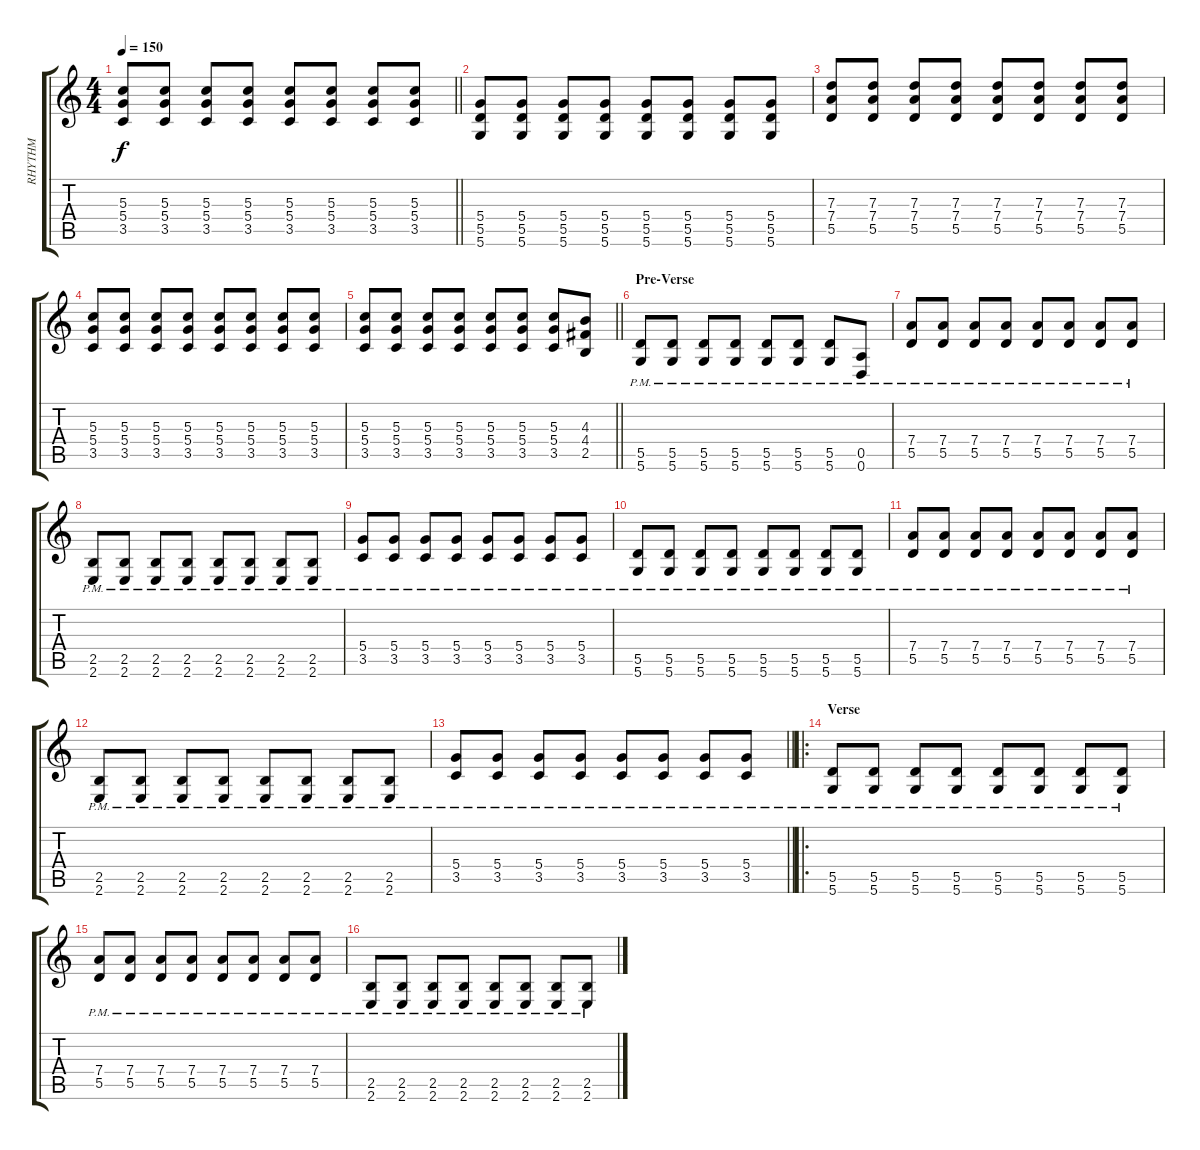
\track ("RHYTHM" "RHYTHM") {instrument distortionguitar}
\staff {score tabs}
\tuning (E4 B3 G3 D3 A2 D2) {hide}
\ts (4 4)
\tempo 150
\clef g2
\barLineRight lightlight
\ks c
(5.3 5.4 3.5).8{dy f} (5.3 5.4 3.5).8 (5.3 5.4 3.5).8 (5.3 5.4 3.5).8 (5.3 5.4 3.5).8 (5.3 5.4 3.5).8 (5.3 5.4 3.5).8 (5.3 5.4 3.5).8 |
(5.4 5.5 5.6).8 (5.4 5.5 5.6).8 (5.4 5.5 5.6).8 (5.4 5.5 5.6).8 (5.4 5.5 5.6).8 (5.4 5.5 5.6).8 (5.4 5.5 5.6).8 (5.4 5.5 5.6).8 |
(7.3 7.4 5.5).8 (7.3 7.4 5.5).8 (7.3 7.4 5.5).8 (7.3 7.4 5.5).8 (7.3 7.4 5.5).8 (7.3 7.4 5.5).8 (7.3 7.4 5.5).8 (7.3 7.4 5.5).8 |
(5.3 5.4 3.5).8 (5.3 5.4 3.5).8 (5.3 5.4 3.5).8 (5.3 5.4 3.5).8 (5.3 5.4 3.5).8 (5.3 5.4 3.5).8 (5.3 5.4 3.5).8 (5.3 5.4 3.5).8 |
\barLineRight lightlight
(5.3 5.4 3.5).8 (5.3 5.4 3.5).8 (5.3 5.4 3.5).8 (5.3 5.4 3.5).8 (5.3 5.4 3.5).8 (5.3 5.4 3.5).8 (5.3 5.4 3.5).8 (4.3 4.4 2.5).8 |
\section ("" "Pre-Verse")
(5.5{pm} 5.6{pm}).8 (5.5{pm} 5.6{pm}).8 (5.5{pm} 5.6{pm}).8 (5.5{pm} 5.6{pm}).8 (5.5{pm} 5.6{pm}).8 (5.5{pm} 5.6{pm}).8 (5.5{pm} 5.6{pm}).8 (0.5{pm} 0.6{pm}).8 |
(7.4{pm} 5.5{pm}).8 (7.4{pm} 5.5{pm}).8 (7.4{pm} 5.5{pm}).8 (7.4{pm} 5.5{pm}).8 (7.4{pm} 5.5{pm}).8 (7.4{pm} 5.5{pm}).8 (7.4{pm} 5.5{pm}).8 (7.4{pm} 5.5{pm}).8 |
(2.5{pm} 2.6{pm}).8 (2.5{pm} 2.6{pm}).8 (2.5{pm} 2.6{pm}).8 (2.5{pm} 2.6{pm}).8 (2.5{pm} 2.6{pm}).8 (2.5{pm} 2.6{pm}).8 (2.5{pm} 2.6{pm}).8 (2.5{pm} 2.6{pm}).8 |
(5.4{pm} 3.5{pm}).8 (5.4{pm} 3.5{pm}).8 (5.4{pm} 3.5{pm}).8 (5.4{pm} 3.5{pm}).8 (5.4{pm} 3.5{pm}).8 (5.4{pm} 3.5{pm}).8 (5.4{pm} 3.5{pm}).8 (5.4{pm} 3.5{pm}).8 |
(5.5{pm} 5.6{pm}).8 (5.5{pm} 5.6{pm}).8 (5.5{pm} 5.6{pm}).8 (5.5{pm} 5.6{pm}).8 (5.5{pm} 5.6{pm}).8 (5.5{pm} 5.6{pm}).8 (5.5{pm} 5.6{pm}).8 (5.5{pm} 5.6{pm}).8 |
(7.4{pm} 5.5{pm}).8 (7.4{pm} 5.5{pm}).8 (7.4{pm} 5.5{pm}).8 (7.4{pm} 5.5{pm}).8 (7.4{pm} 5.5{pm}).8 (7.4{pm} 5.5{pm}).8 (7.4{pm} 5.5{pm}).8 (7.4{pm} 5.5{pm}).8 |
(2.5{pm} 2.6{pm}).8 (2.5{pm} 2.6{pm}).8 (2.5{pm} 2.6{pm}).8 (2.5{pm} 2.6{pm}).8 (2.5{pm} 2.6{pm}).8 (2.5{pm} 2.6{pm}).8 (2.5{pm} 2.6{pm}).8 (2.5{pm} 2.6{pm}).8 |
\barLineRight lightlight
(5.4{pm} 3.5{pm}).8 (5.4{pm} 3.5{pm}).8 (5.4{pm} 3.5{pm}).8 (5.4{pm} 3.5{pm}).8 (5.4{pm} 3.5{pm}).8 (5.4{pm} 3.5{pm}).8 (5.4{pm} 3.5{pm}).8 (5.4{pm} 3.5{pm}).8 |
\ro
\section ("" "Verse")
(5.5{pm} 5.6{pm}).8 (5.5{pm} 5.6{pm}).8 (5.5{pm} 5.6{pm}).8 (5.5{pm} 5.6{pm}).8 (5.5{pm} 5.6{pm}).8 (5.5{pm} 5.6{pm}).8 (5.5{pm} 5.6{pm}).8 (5.5{pm} 5.6{pm}).8 |
(7.4{pm} 5.5{pm}).8 (7.4{pm} 5.5{pm}).8 (7.4{pm} 5.5{pm}).8 (7.4{pm} 5.5{pm}).8 (7.4{pm} 5.5{pm}).8 (7.4{pm} 5.5{pm}).8 (7.4{pm} 5.5{pm}).8 (7.4{pm} 5.5{pm}).8 |
(2.5{pm} 2.6{pm}).8 (2.5{pm} 2.6{pm}).8 (2.5{pm} 2.6{pm}).8 (2.5{pm} 2.6{pm}).8 (2.5{pm} 2.6{pm}).8 (2.5{pm} 2.6{pm}).8 (2.5{pm} 2.6{pm}).8 (2.5{pm} 2.6{pm}).8
